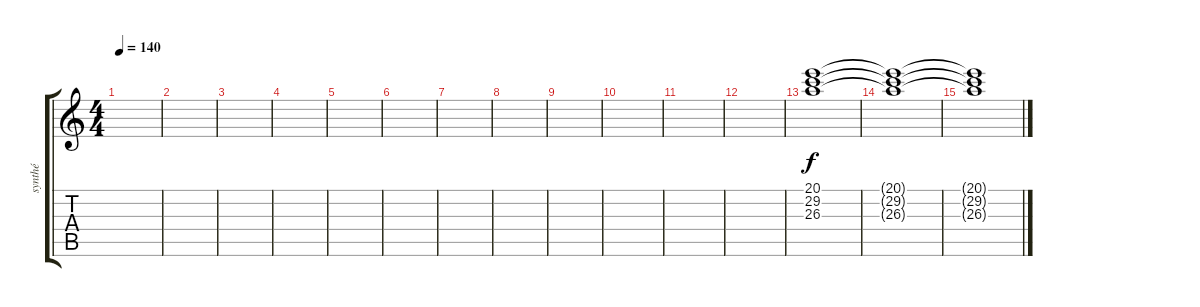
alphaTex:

\track ("synthé" "synthé") {instrument stringensemble1}
\staff {score tabs}
\tuning (E4 B3 G3 D3 A2 E2) {hide}
\ts (4 4)
\tempo 140
\clef g2
\ks c
|
|
|
|
|
|
|
|
|
|
|
|
(20.1 29.2 26.3).1{volume 8 instrument stringensemble1} |
(20.1{t} 29.2{t} 26.3{t}).1 |
(20.1{t} 29.2{t} 26.3{t}).1
